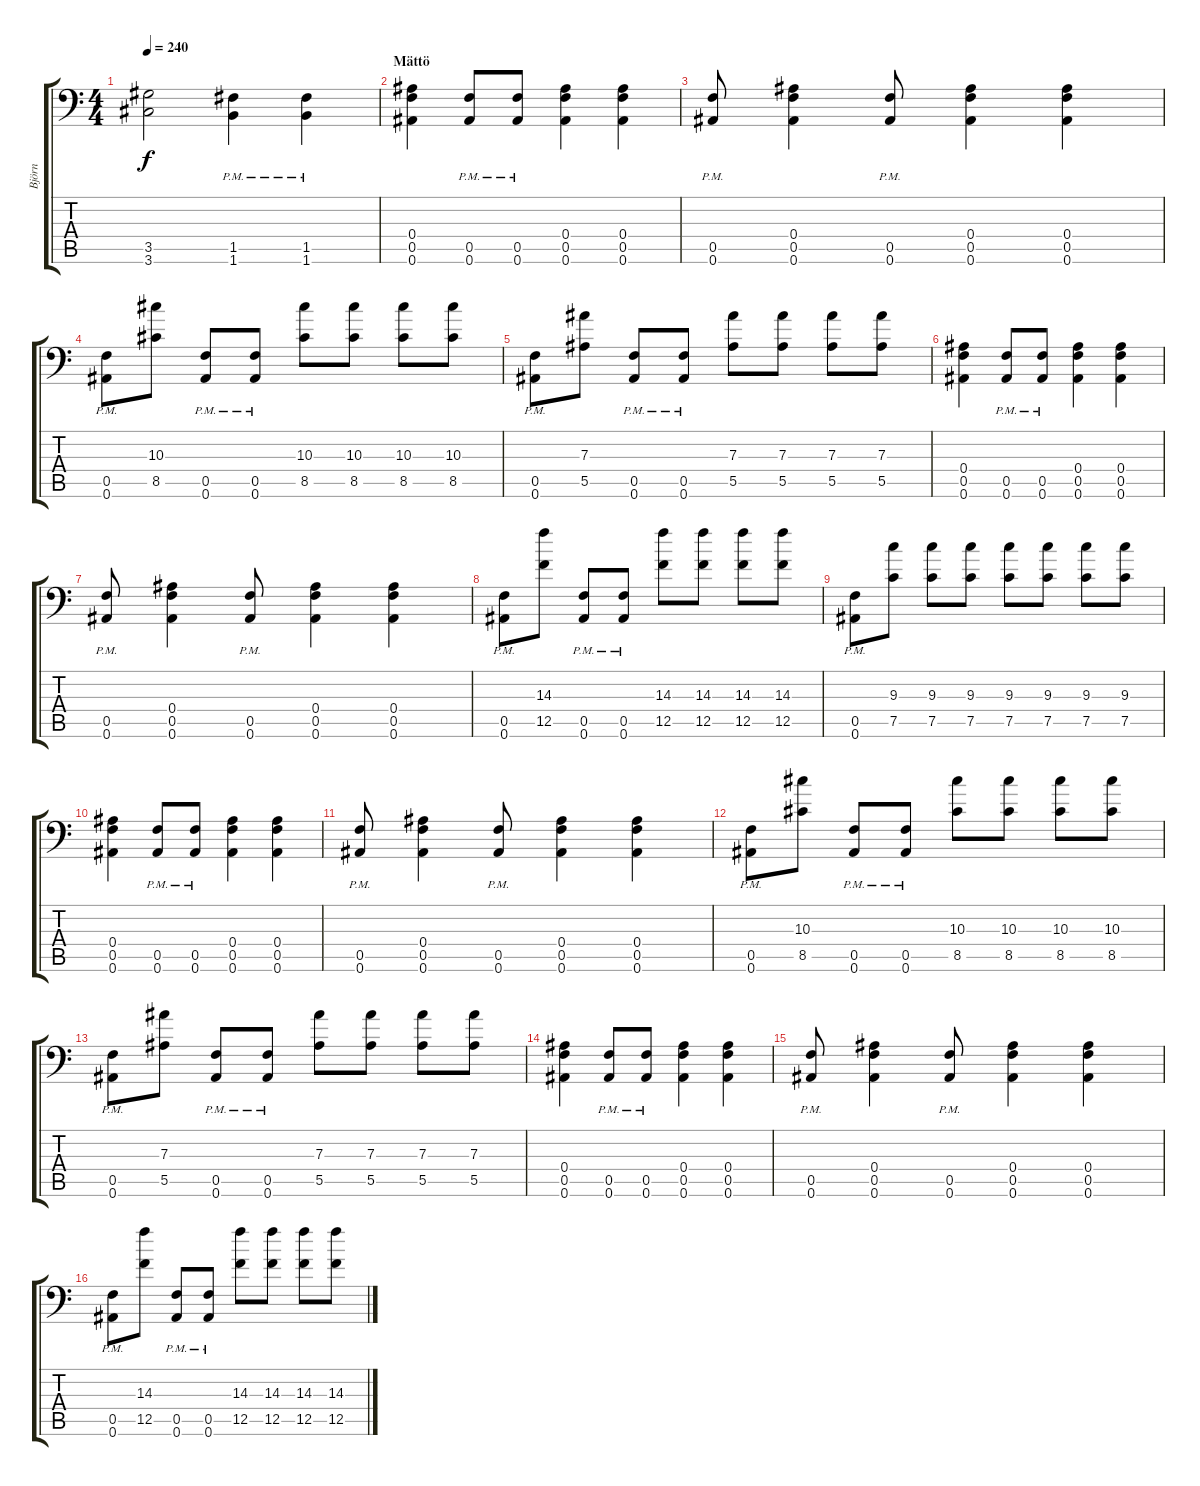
\track ("Björn" "Björn") {instrument distortionguitar}
\staff {score tabs}
\tuning (C4 G3 Eb3 Bb2 F2 Bb1) {hide}
\ts (4 4)
\tempo 240
\clef f4
\ks c
(3.5 3.6).2{dy f} (1.5{pm} 1.6{pm}).4 (1.5{pm} 1.6{pm}).4 |
\section ("" "Mättö")
(0.4 0.5 0.6).4 (0.5{pm} 0.6{pm}).8 (0.5{pm} 0.6{pm}).8 (0.4 0.5 0.6).4 (0.4 0.5 0.6).4 |
(0.5{pm} 0.6{pm}).8 (0.4 0.5 0.6).4 (0.5{pm} 0.6{pm}).8 (0.4 0.5 0.6).4 (0.4 0.5 0.6).4 |
(0.5{pm} 0.6{pm}).8 (10.3 8.5).8 (0.5{pm} 0.6{pm}).8 (0.5{pm} 0.6{pm}).8 (10.3 8.5).8 (10.3 8.5).8 (10.3 8.5).8 (10.3 8.5).8 |
(0.5{pm} 0.6{pm}).8 (7.3 5.5).8 (0.5{pm} 0.6{pm}).8 (0.5{pm} 0.6{pm}).8 (7.3 5.5).8 (7.3 5.5).8 (7.3 5.5).8 (7.3 5.5).8 |
(0.4 0.5 0.6).4 (0.5{pm} 0.6{pm}).8 (0.5{pm} 0.6{pm}).8 (0.4 0.5 0.6).4 (0.4 0.5 0.6).4 |
(0.5{pm} 0.6{pm}).8 (0.4 0.5 0.6).4 (0.5{pm} 0.6{pm}).8 (0.4 0.5 0.6).4 (0.4 0.5 0.6).4 |
(0.5{pm} 0.6{pm}).8 (14.3 12.5).8 (0.5{pm} 0.6{pm}).8 (0.5{pm} 0.6{pm}).8 (14.3 12.5).8 (14.3 12.5).8 (14.3 12.5).8 (14.3 12.5).8 |
(0.5{pm} 0.6{pm}).8 (9.3 7.5).8 (9.3 7.5).8 (9.3 7.5).8 (9.3 7.5).8 (9.3 7.5).8 (9.3 7.5).8 (9.3 7.5).8 |
(0.4 0.5 0.6).4 (0.5{pm} 0.6{pm}).8 (0.5{pm} 0.6{pm}).8 (0.4 0.5 0.6).4 (0.4 0.5 0.6).4 |
(0.5{pm} 0.6{pm}).8 (0.4 0.5 0.6).4 (0.5{pm} 0.6{pm}).8 (0.4 0.5 0.6).4 (0.4 0.5 0.6).4 |
(0.5{pm} 0.6{pm}).8 (10.3 8.5).8 (0.5{pm} 0.6{pm}).8 (0.5{pm} 0.6{pm}).8 (10.3 8.5).8 (10.3 8.5).8 (10.3 8.5).8 (10.3 8.5).8 |
(0.5{pm} 0.6{pm}).8 (7.3 5.5).8 (0.5{pm} 0.6{pm}).8 (0.5{pm} 0.6{pm}).8 (7.3 5.5).8 (7.3 5.5).8 (7.3 5.5).8 (7.3 5.5).8 |
(0.4 0.5 0.6).4 (0.5{pm} 0.6{pm}).8 (0.5{pm} 0.6{pm}).8 (0.4 0.5 0.6).4 (0.4 0.5 0.6).4 |
(0.5{pm} 0.6{pm}).8 (0.4 0.5 0.6).4 (0.5{pm} 0.6{pm}).8 (0.4 0.5 0.6).4 (0.4 0.5 0.6).4 |
(0.5{pm} 0.6{pm}).8 (14.3 12.5).8 (0.5{pm} 0.6{pm}).8 (0.5{pm} 0.6{pm}).8 (14.3 12.5).8 (14.3 12.5).8 (14.3 12.5).8 (14.3 12.5).8
